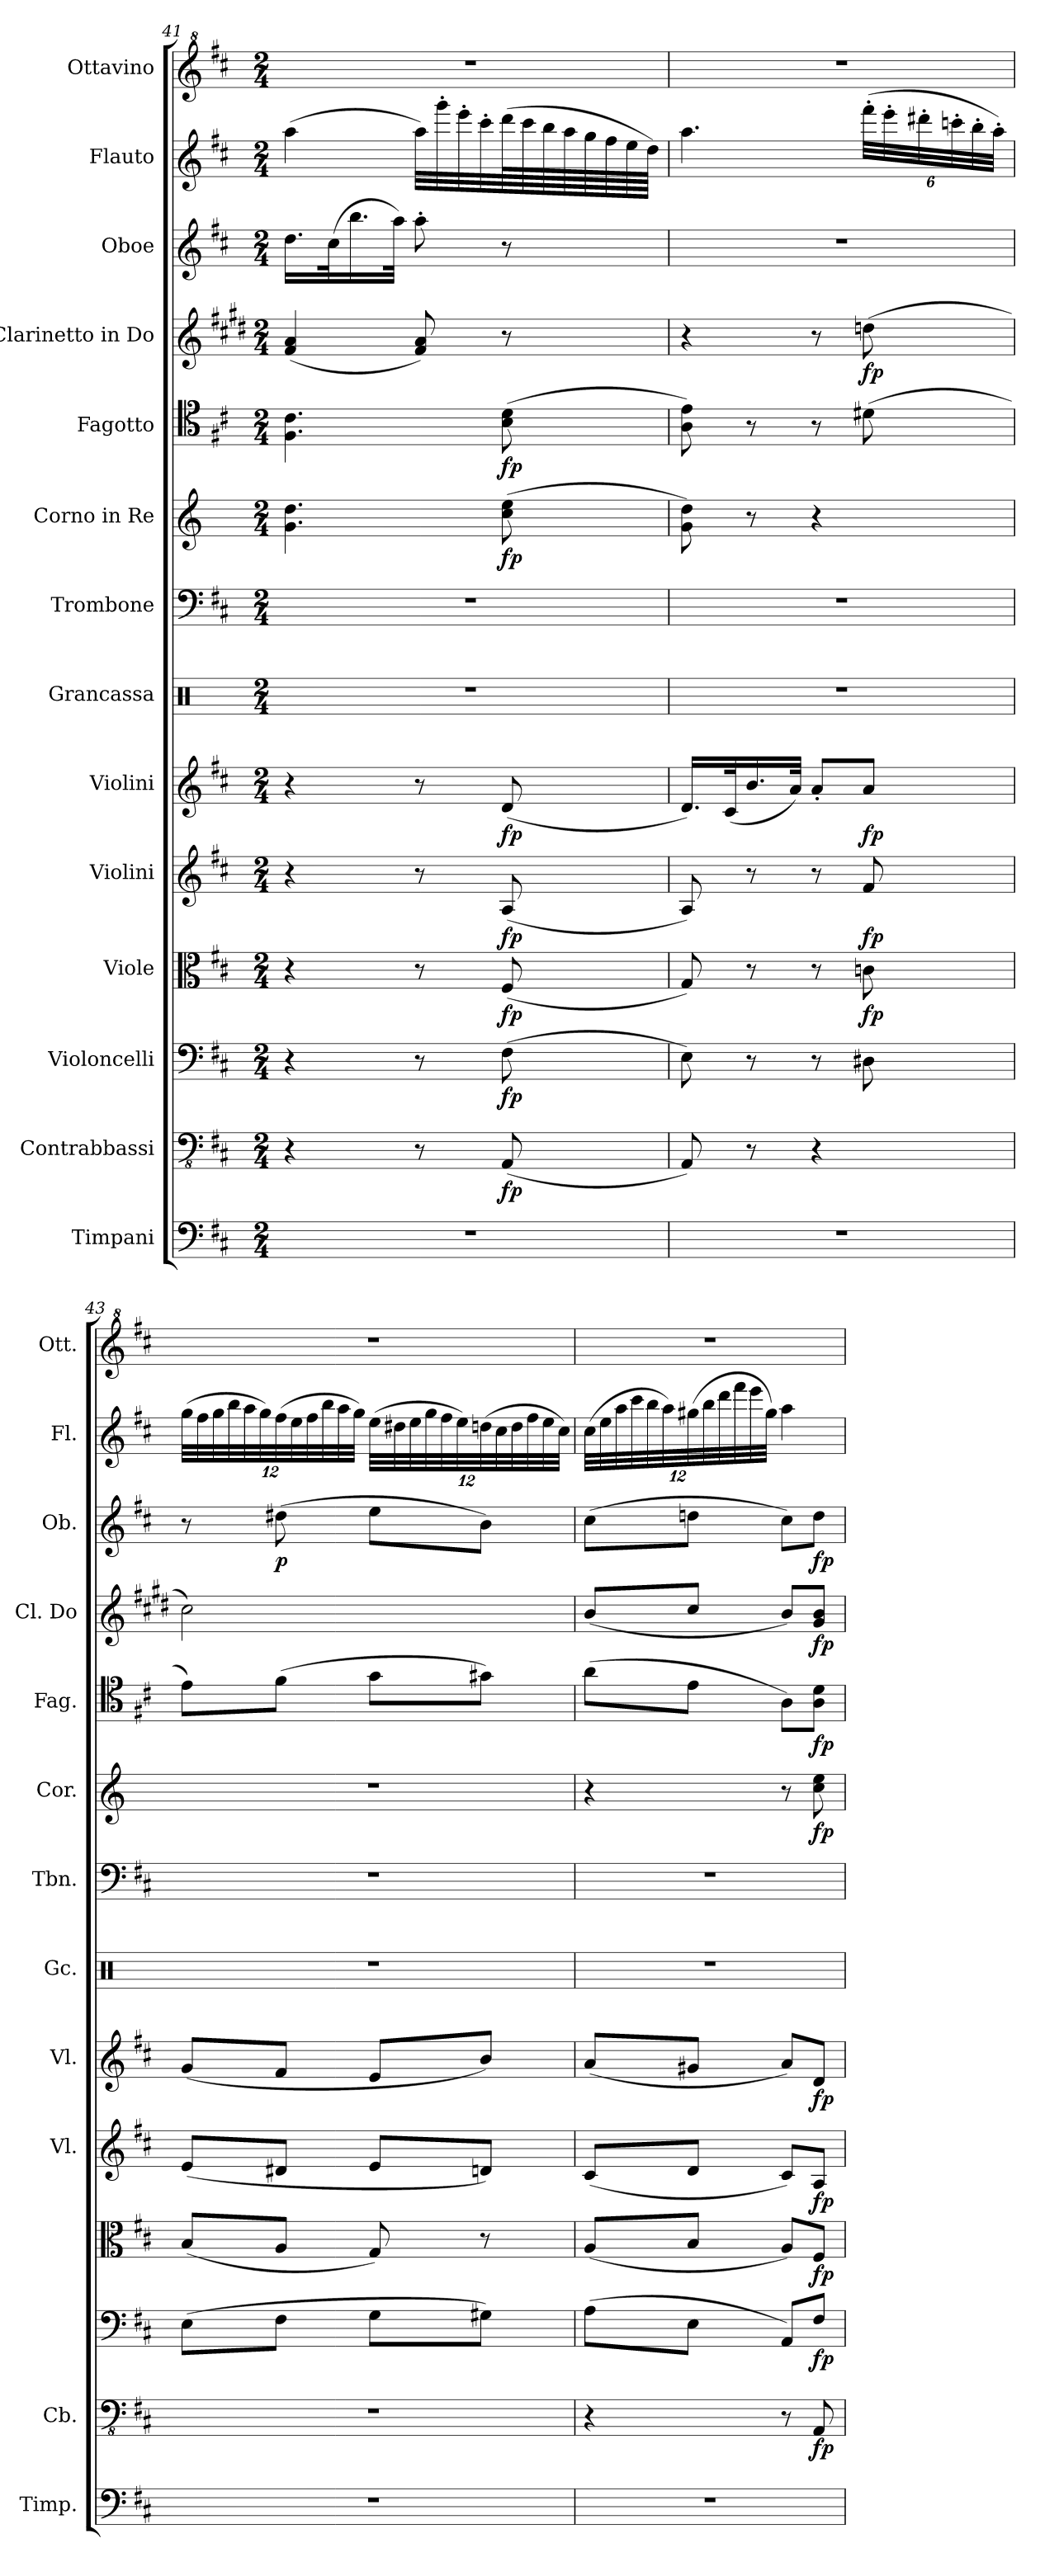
**kern	**kern	**dynam	**kern	**dynam	**kern	**dynam	**kern	**dynam	**kern	**dynam	**kern	**kern	**kern	**dynam	**kern	**dynam	**kern	**dynam	**kern	**dynam	**kern	**kern
*part14	*part13	*part13	*part12	*part12	*part11	*part11	*part10	*part10	*part9	*part9	*part8	*part7	*part6	*part6	*part5	*part5	*part4	*part4	*part3	*part3	*part2	*part1
*staff14	*staff13	*staff13	*staff12	*staff12	*staff11	*staff11	*staff10	*staff10	*staff9	*staff9	*staff8	*staff7	*staff6	*staff6	*staff5	*staff5	*staff4	*staff4	*staff3	*staff3	*staff2	*staff1
*I"Timpani	*I"Contrabbassi	*	*I"Violoncelli	*	*I"Viole	*	*I"Violini	*	*I"Violini	*	*I"Grancassa	*I"Trombone	*I"Corno in Re	*	*I"Fagotto	*	*I"Clarinetto in Do	*	*I"Oboe	*	*I"Flauto	*I"Ottavino
*I'Timp.	*I'Cb.	*	*	*	*	*	*I'Vl.	*	*I'Vl.	*	*I'Gc.	*I'Tbn.	*I'Cor.	*	*I'Fag.	*	*I'Cl. Do	*	*I'Ob.	*	*I'Fl.	*I'Ott.
!!LO:PB:g=z
*clefF4	*clefFv4	*	*clefF4	*	*clefC3	*	*clefG2	*	*clefG2	*	*clefX	*clefF4	*clefG2	*	*clefC4	*	*clefG2	*	*clefG2	*	*clefG2	*clefG^2
*	*	*	*	*	*	*	*	*	*	*	*	*	*ITrd6c10	*	*	*	*ITrd1c2	*	*	*	*	*ITrd-7c-12
*k[f#c#]	*k[f#c#]	*	*k[f#c#]	*	*k[f#c#]	*	*k[f#c#]	*	*k[f#c#]	*	*k[]	*k[f#c#]	*k[f#c#]	*	*k[f#c#]	*	*k[f#c#]	*	*k[f#c#]	*	*k[f#c#]	*k[f#c#]
*M2/4	*M2/4	*	*M2/4	*	*M2/4	*	*M2/4	*	*M2/4	*	*M2/4	*M2/4	*M2/4	*	*M2/4	*	*M2/4	*	*M2/4	*	*M2/4	*M2/4
=41	=41	=41	=41	=41	=41	=41	=41	=41	=41	=41	=41	=41	=41	=41	=41	=41	=41	=41	=41	=41	=41	=41
2r	4r	.	4r	.	4r	.	4r	.	4r	.	2r	2r	4.A\ 4.e\	.	4.F#\ 4.c#\	.	(4e/ 4g/	.	16.dd\LL	.	(4aa\	2r
.	.	.	.	.	.	.	.	.	.	.	.	.	.	.	.	.	.	.	(32cc#\K	.	.	.
.	.	.	.	.	.	.	.	.	.	.	.	.	.	.	.	.	.	.	16.bb\	.	.	.
.	.	.	.	.	.	.	.	.	.	.	.	.	.	.	.	.	.	.	32aa\JJk)	.	.	.
.	8r	.	8r	.	8r	.	8r	.	8r	.	.	.	.	.	.	.	8e/ 8g/)	.	8aa'\	.	32aa\LLL)	.
.	.	.	.	.	.	.	.	.	.	.	.	.	.	.	.	.	.	.	.	.	32ggg'\	.
.	.	.	.	.	.	.	.	.	.	.	.	.	.	.	.	.	.	.	.	.	32eee'\	.
.	.	.	.	.	.	.	.	.	.	.	.	.	.	.	.	.	.	.	.	.	32ccc#'\	.
!	!	!LO:DY:b	!	!LO:DY:b	!	!LO:DY:b	!	!LO:DY:b	!	!LO:DY:b	!	!	!	!LO:DY:b	!	!LO:DY:b	!	!	!	!	!	!
.	(8AAA/	fp	(8F#\	fp	(8F#/	fp	(8A/	fp	(8d/	fp	.	.	(8d\ 8f#\	fp	(8B\ 8d\	fp	8r	.	8r	.	(64ddd\L	.
.	.	.	.	.	.	.	.	.	.	.	.	.	.	.	.	.	.	.	.	.	64ccc#\	.
.	.	.	.	.	.	.	.	.	.	.	.	.	.	.	.	.	.	.	.	.	64bb\	.
.	.	.	.	.	.	.	.	.	.	.	.	.	.	.	.	.	.	.	.	.	64aa\	.
.	.	.	.	.	.	.	.	.	.	.	.	.	.	.	.	.	.	.	.	.	64gg\	.
.	.	.	.	.	.	.	.	.	.	.	.	.	.	.	.	.	.	.	.	.	64ff#\	.
.	.	.	.	.	.	.	.	.	.	.	.	.	.	.	.	.	.	.	.	.	64ee\	.
.	.	.	.	.	.	.	.	.	.	.	.	.	.	.	.	.	.	.	.	.	64dd\JJJJ)	.
=42	=42	=42	=42	=42	=42	=42	=42	=42	=42	=42	=42	=42	=42	=42	=42	=42	=42	=42	=42	=42	=42	=42
2r	8AAA/)	.	8E\)	.	8G/)	.	8A/)	.	16.d/LL)	.	2r	2r	8A\ 8e\)	.	8A\ 8e\)	.	4r	.	2r	.	4.aa\	2r
.	.	.	.	.	.	.	.	.	(32c#/K	.	.	.	.	.	.	.	.	.	.	.	.	.
.	8r	.	8r	.	8r	.	8r	.	16.b/	.	.	.	8r	.	8r	.	.	.	.	.	.	.
.	.	.	.	.	.	.	.	.	32a/JJk)	.	.	.	.	.	.	.	.	.	.	.	.	.
.	4r	.	8r	.	8r	.	8r	.	8a'/L	.	.	.	4r	.	8r	.	8r	.	.	.	.	.
*	*	*	*	*	*	*	*	*	*	*	*	*	*	*	*	*	*	*	*	*	*Xbrackettup	*
!	!	!	!	!	!	!LO:DY:b	!	!LO:DY:b	!	!LO:DY:b	!	!	!	!	!	!	!	!LO:DY:b	!	!	!	!
.	.	.	8D#X\	.	8cn\	fp	8f#/	fp	8a/J	fp	.	.	.	.	(8d#X\	.	(8ccn\	fp	.	.	(48fff#'\LLL	.
.	.	.	.	.	.	.	.	.	.	.	.	.	.	.	.	.	.	.	.	.	48eee'\	.
.	.	.	.	.	.	.	.	.	.	.	.	.	.	.	.	.	.	.	.	.	48ddd#X'\	.
.	.	.	.	.	.	.	.	.	.	.	.	.	.	.	.	.	.	.	.	.	48cccn'\	.
.	.	.	.	.	.	.	.	.	.	.	.	.	.	.	.	.	.	.	.	.	48bb'\	.
.	.	.	.	.	.	.	.	.	.	.	.	.	.	.	.	.	.	.	.	.	48aa'\JJJ)	.
!!LO:PB:g=z
=43	=43	=43	=43	=43	=43	=43	=43	=43	=43	=43	=43	=43	=43	=43	=43	=43	=43	=43	=43	=43	=43	=43
2r	2r	.	(8E\L	.	(8B/L	.	(8e/L	.	(8g/L	.	2r	2r	2r	.	8e\L)	.	2b\)	.	8r	.	(48gg\LLL	2r
.	.	.	.	.	.	.	.	.	.	.	.	.	.	.	.	.	.	.	.	.	48ff#\	.
.	.	.	.	.	.	.	.	.	.	.	.	.	.	.	.	.	.	.	.	.	48gg\	.
.	.	.	.	.	.	.	.	.	.	.	.	.	.	.	.	.	.	.	.	.	48bb\	.
.	.	.	.	.	.	.	.	.	.	.	.	.	.	.	.	.	.	.	.	.	48aa\	.
.	.	.	.	.	.	.	.	.	.	.	.	.	.	.	.	.	.	.	.	.	48gg\)	.
!	!	!	!	!	!	!	!	!	!	!	!	!	!	!	!	!	!	!	!	!LO:DY:b	!	!
.	.	.	8F#\J	.	8A/J	.	8d#X/J	.	8f#/J	.	.	.	.	.	(8f#\J	.	.	.	(8dd#X\	p	(48ff#\	.
.	.	.	.	.	.	.	.	.	.	.	.	.	.	.	.	.	.	.	.	.	48ee\	.
.	.	.	.	.	.	.	.	.	.	.	.	.	.	.	.	.	.	.	.	.	48ff#\	.
.	.	.	.	.	.	.	.	.	.	.	.	.	.	.	.	.	.	.	.	.	48bb\	.
.	.	.	.	.	.	.	.	.	.	.	.	.	.	.	.	.	.	.	.	.	48aa\	.
.	.	.	.	.	.	.	.	.	.	.	.	.	.	.	.	.	.	.	.	.	48gg\JJJ)	.
.	.	.	8G\L	.	8G/)	.	8e/L	.	8e/L	.	.	.	.	.	8g\L	.	.	.	8ee\L	.	(48ee\LLL	.
.	.	.	.	.	.	.	.	.	.	.	.	.	.	.	.	.	.	.	.	.	48dd#X\	.
.	.	.	.	.	.	.	.	.	.	.	.	.	.	.	.	.	.	.	.	.	48ee\	.
.	.	.	.	.	.	.	.	.	.	.	.	.	.	.	.	.	.	.	.	.	48gg\	.
.	.	.	.	.	.	.	.	.	.	.	.	.	.	.	.	.	.	.	.	.	48ff#\	.
.	.	.	.	.	.	.	.	.	.	.	.	.	.	.	.	.	.	.	.	.	48ee\)	.
.	.	.	8G#X\J)	.	8r	.	8dn/J)	.	8b/J)	.	.	.	.	.	8g#X\J)	.	.	.	8b\J)	.	(48ddn\	.
.	.	.	.	.	.	.	.	.	.	.	.	.	.	.	.	.	.	.	.	.	48cc#\	.
.	.	.	.	.	.	.	.	.	.	.	.	.	.	.	.	.	.	.	.	.	48dd\	.
.	.	.	.	.	.	.	.	.	.	.	.	.	.	.	.	.	.	.	.	.	48ff#\	.
.	.	.	.	.	.	.	.	.	.	.	.	.	.	.	.	.	.	.	.	.	48ee\	.
.	.	.	.	.	.	.	.	.	.	.	.	.	.	.	.	.	.	.	.	.	48cc#\JJJ)	.
!!LO:PB:g=z
=44	=44	=44	=44	=44	=44	=44	=44	=44	=44	=44	=44	=44	=44	=44	=44	=44	=44	=44	=44	=44	=44	=44
2r	4r	.	(8A\L	.	(8A/L	.	(8c#/L	.	(8a/L	.	2r	2r	4r	.	(8a\L	.	(8a/L	.	(8cc#\L	.	(48cc#\LLL	2r
.	.	.	.	.	.	.	.	.	.	.	.	.	.	.	.	.	.	.	.	.	48ee\	.
.	.	.	.	.	.	.	.	.	.	.	.	.	.	.	.	.	.	.	.	.	48aa\	.
.	.	.	.	.	.	.	.	.	.	.	.	.	.	.	.	.	.	.	.	.	48ccc#\	.
.	.	.	.	.	.	.	.	.	.	.	.	.	.	.	.	.	.	.	.	.	48bb\	.
.	.	.	.	.	.	.	.	.	.	.	.	.	.	.	.	.	.	.	.	.	48aa\)	.
.	.	.	8E\J	.	8B/J	.	8d/J	.	8g#X/J	.	.	.	.	.	8e\J	.	8b/J	.	8ddn\J	.	(48gg#X\	.
.	.	.	.	.	.	.	.	.	.	.	.	.	.	.	.	.	.	.	.	.	48bb\	.
.	.	.	.	.	.	.	.	.	.	.	.	.	.	.	.	.	.	.	.	.	48ddd\	.
.	.	.	.	.	.	.	.	.	.	.	.	.	.	.	.	.	.	.	.	.	48fff#\	.
.	.	.	.	.	.	.	.	.	.	.	.	.	.	.	.	.	.	.	.	.	48eee\	.
.	.	.	.	.	.	.	.	.	.	.	.	.	.	.	.	.	.	.	.	.	48gg#\JJJ)	.
.	8r	.	8AA/L)	.	8A/L)	.	8c#/L)	.	8a/L)	.	.	.	8r	.	8A\L)	.	8a/L)	.	8cc#\L)	.	4aa\	.
!	!	!LO:DY:b	!	!LO:DY:b	!	!LO:DY:b	!	!LO:DY:b	!	!LO:DY:b	!	!	!	!LO:DY:b	!	!LO:DY:b	!	!LO:DY:b	!	!LO:DY:b	!	!
.	8AAA/	fp	8F#/J	fp	8F#/J	fp	8A/J	fp	8d/J	fp	.	.	8d\ 8f#\	fp	8A\ 8d\J	fp	8f#/ 8a/J	fp	8dd\J	fp	.	.
=	=	=	=	=	=	=	=	=	=	=	=	=	=	=	=	=	=	=	=	=	=	=
*-	*-	*-	*-	*-	*-	*-	*-	*-	*-	*-	*-	*-	*-	*-	*-	*-	*-	*-	*-	*-	*-	*-
